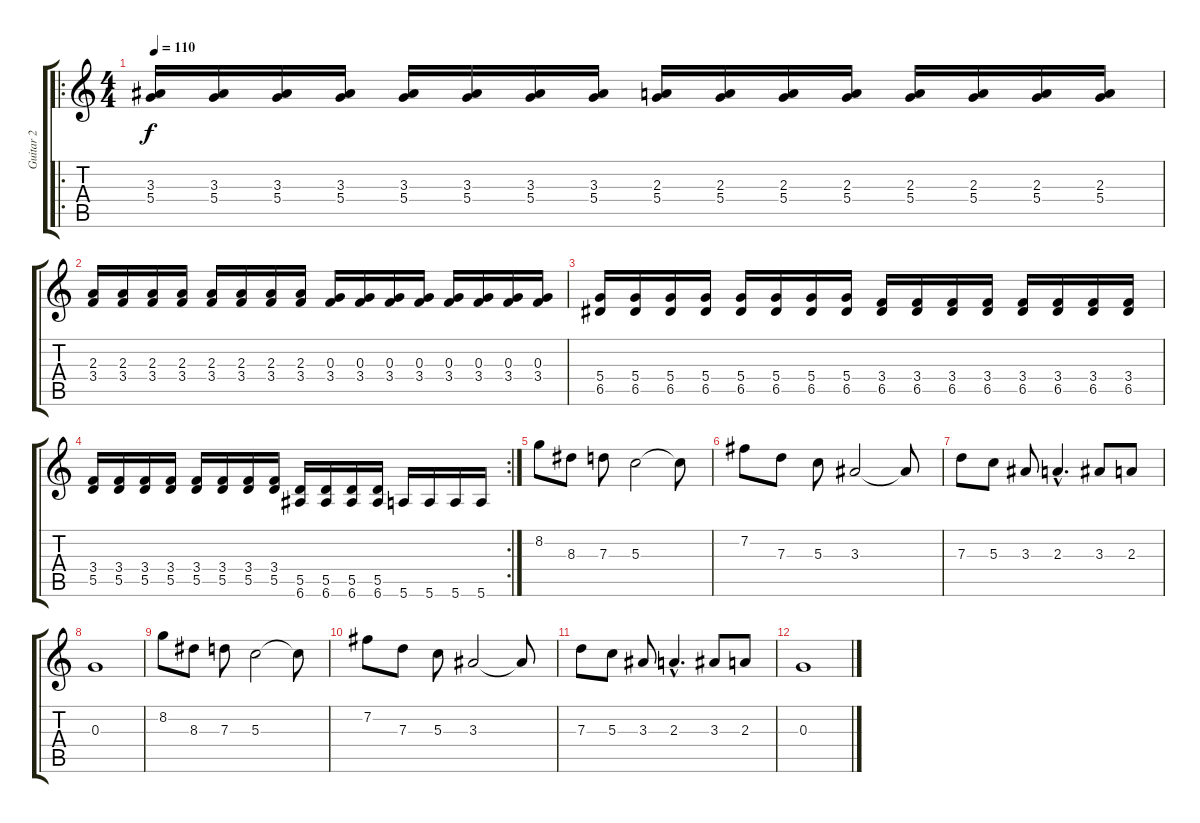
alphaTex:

\track ("Guitar 2" "Guitar 2") {instrument acousticguitarsteel}
\staff {score tabs}
\tuning (E4 B3 G3 D3 A2 E2) {hide}
\ro
\ts (4 4)
\tempo 110
\clef g2
\ks c
(3.3 5.4).16{dy f} (3.3 5.4).16 (3.3 5.4).16 (3.3 5.4).16 (3.3 5.4).16 (3.3 5.4).16 (3.3 5.4).16 (3.3 5.4).16 (2.3 5.4).16 (2.3 5.4).16 (2.3 5.4).16 (2.3 5.4).16 (2.3 5.4).16 (2.3 5.4).16 (2.3 5.4).16 (2.3 5.4).16 |
(2.3 3.4).16 (2.3 3.4).16 (2.3 3.4).16 (2.3 3.4).16 (2.3 3.4).16 (2.3 3.4).16 (2.3 3.4).16 (2.3 3.4).16 (0.3 3.4).16 (0.3 3.4).16 (0.3 3.4).16 (0.3 3.4).16 (0.3 3.4).16 (0.3 3.4).16 (0.3 3.4).16 (0.3 3.4).16 |
(5.4 6.5).16 (5.4 6.5).16 (5.4 6.5).16 (5.4 6.5).16 (5.4 6.5).16 (5.4 6.5).16 (5.4 6.5).16 (5.4 6.5).16 (3.4 6.5).16 (3.4 6.5).16 (3.4 6.5).16 (3.4 6.5).16 (3.4 6.5).16 (3.4 6.5).16 (3.4 6.5).16 (3.4 6.5).16 |
\rc 2
(3.4 5.5).16 (3.4 5.5).16 (3.4 5.5).16 (3.4 5.5).16 (3.4 5.5).16 (3.4 5.5).16 (3.4 5.5).16 (3.4 5.5).16 (5.5 6.6).16 (5.5 6.6).16 (5.5 6.6).16 (5.5 6.6).16 5.6.16 5.6.16 5.6.16 5.6.16 |
8.2.8 8.3.8 7.3.8 5.3.2 5.3{t}.8 |
7.2.8 7.3.8 5.3.8 3.3.2 3.3{t}.8 |
7.3.8 5.3.8 3.3.8 2.3{hac}.4{d} 3.3.8 2.3.8 |
0.3.1 |
8.2.8 8.3.8 7.3.8 5.3.2 5.3{t}.8 |
7.2.8 7.3.8 5.3.8 3.3.2 3.3{t}.8 |
7.3.8 5.3.8 3.3.8 2.3{hac}.4{d} 3.3.8 2.3.8 |
0.3.1
